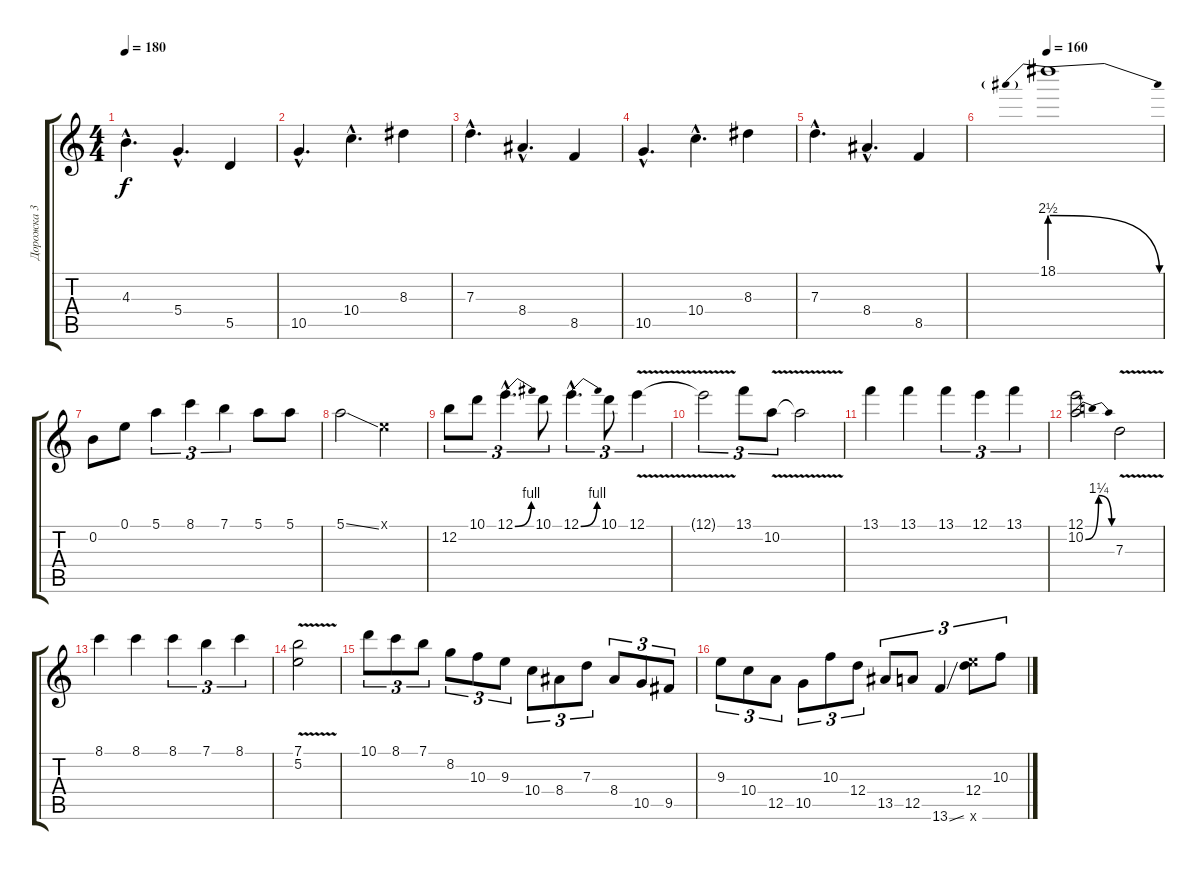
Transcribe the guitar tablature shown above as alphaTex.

\track ("Дорожка 3" "Дорожка 3") {instrument distortionguitar}
\staff {score tabs}
\tuning (E4 B3 G3 D3 A2 E2) {hide}
\ts (4 4)
\tempo 180
\clef g2
\ks c
4.3{hac}.4{d dy f} 5.4{hac}.4{d} 5.5.4 |
10.5{hac}.4{d} 10.4{hac}.4{d} 8.3.4 |
7.3{hac}.4{d} 8.4{hac}.4{d} 8.5.4 |
10.5{hac}.4{d} 10.4{hac}.4{d} 8.3.4 |
7.3{hac}.4{d} 8.4{hac}.4{d} 8.5.4 |
\tempo 160
18.1{be (prebendrelease 0 10 60 0)}.1 |
0.2.8 0.1.8 5.1.4{tu (3 2)} 8.1.4{tu (3 2)} 7.1.4{tu (3 2)} 5.1.8 5.1.8 |
5.1{ss}.2 0.1{x}.2 |
12.2.8{tu (3 2)} 10.1.8{tu (3 2)} 12.1{be (bend 0 0 60 4) hac}.4{d tu (3 2)} 10.1.8{tu (3 2)} 12.1{be (bend 0 0 60 4) hac}.4{d tu (3 2)} 10.1.8{tu (3 2)} 12.1{v}.4{tu (3 2)} |
12.1{t}.2{tu (3 2)} 13.1.8{tu (3 2)} 10.2{v}.8{tu (3 2)} 10.2{t}.2 |
13.1.4 13.1.4 13.1.4{tu (3 2)} 12.1.4{tu (3 2)} 13.1.4{tu (3 2)} |
(12.1 10.2{be (bendrelease 0 0 20 5 40 5 60 0)}).2 7.3{v}.2 |
8.1.4 8.1.4 8.1.4{tu (3 2)} 7.1.4{tu (3 2)} 8.1.4{tu (3 2)} |
(7.1{v} 5.2).2 |
10.1.8{tu (3 2)} 8.1.8{tu (3 2)} 7.1.8{tu (3 2)} 8.2.8{tu (3 2)} 10.3.8{tu (3 2)} 9.3.8{tu (3 2)} 10.4.8{tu (3 2)} 8.4.8{tu (3 2)} 7.3.8{tu (3 2)} 8.4.8{tu (3 2)} 10.5.8{tu (3 2)} 9.5.8{tu (3 2)} |
9.3.8{tu (3 2)} 10.4.8{tu (3 2)} 12.5.8{tu (3 2)} 10.5.8{tu (3 2)} 10.3.8{tu (3 2)} 12.4.8{tu (3 2)} 13.5.8{tu (3 2)} 12.5.8{tu (3 2)} 13.6{ss}.4{tu (3 2)} (12.4 24.6{x}).8{tu (3 2)} 10.3.8{tu (3 2)}
